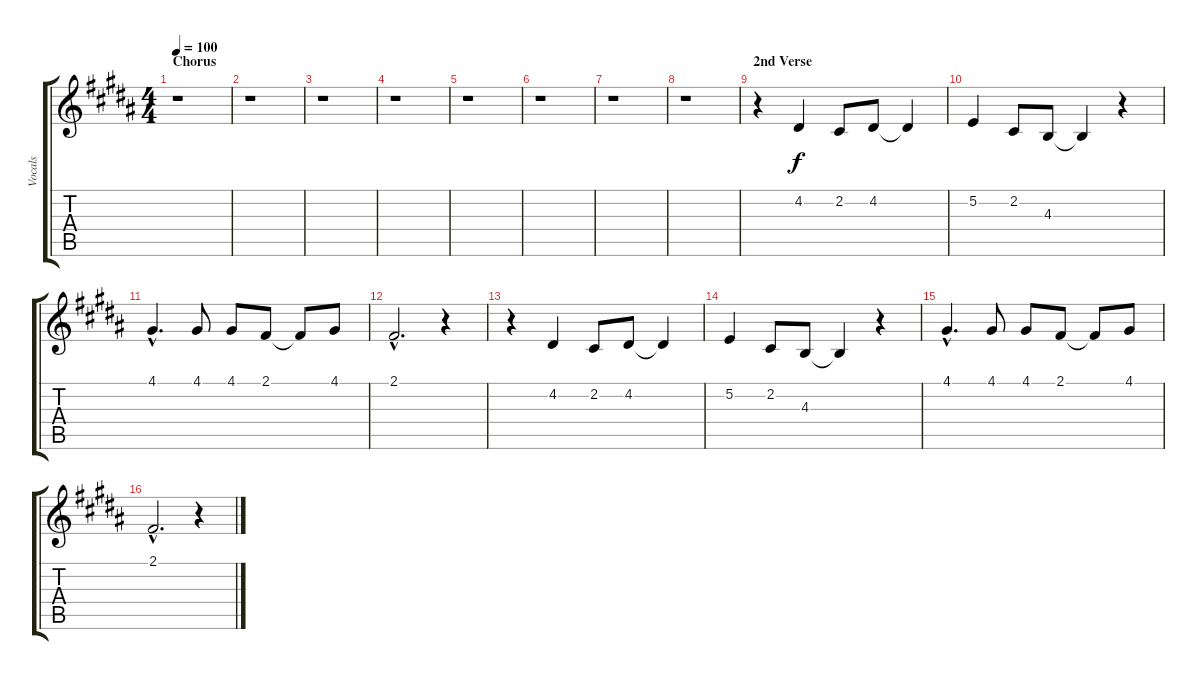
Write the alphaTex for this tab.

\track ("Vocals" "Vocals") {instrument clarinet}
\staff {score tabs}
\tuning (E4 B3 G3 D3 A2 E2) {hide}
\ts (4 4)
\section ("" "Chorus")
\tempo 100
\clef g2
\ks b
r.1{dy f} |
r.1 |
r.1 |
r.1 |
r.1 |
r.1 |
r.1 |
r.1 |
\section ("" "2nd Verse")
r.4 4.2.4 2.2.8 4.2.8 4.2{t}.4 |
5.2.4 2.2.8 4.3.8 4.3{t}.4 r.4 |
4.1{hac}.4{d} 4.1.8 4.1.8 2.1.8 2.1{t}.8 4.1.8 |
2.1{hac}.2{d} r.4 |
r.4 4.2.4 2.2.8 4.2.8 4.2{t}.4 |
5.2.4 2.2.8 4.3.8 4.3{t}.4 r.4 |
4.1{hac}.4{d} 4.1.8 4.1.8 2.1.8 2.1{t}.8 4.1.8 |
2.1{hac}.2{d} r.4
